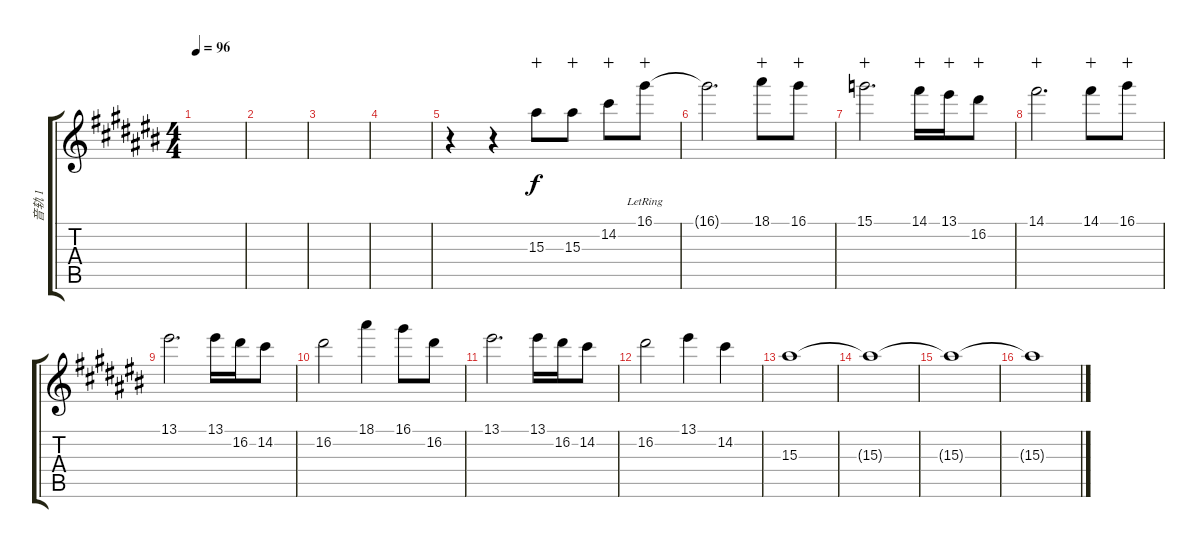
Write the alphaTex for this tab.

\track ("音轨 1" "音轨 1") {instrument distortionguitar}
\staff {score tabs}
\tuning (E4 B3 G3 D3 A2 E2) {hide}
\ts (4 4)
\tempo 96
\clef g2
\ks c#
|
|
|
|
r.4 r.4 15.3.8{wahc} 15.3.8{wahc} 14.2.8{wahc} 16.1{lr}.8{wahc} |
16.1{t}.2{d} 18.1.8{wahc} 16.1.8{wahc} |
15.1.2{d wahc} 14.1.16{wahc} 13.1.16{wahc} 16.2.8{wahc} |
14.1.2{d wahc} 14.1.8{wahc} 16.1.8{wahc} |
13.1.2{d} 13.1.16 16.2.16 14.2.8 |
16.2.2 18.1.4 16.1.8 16.2.8 |
13.1.2{d} 13.1.16 16.2.16 14.2.8 |
16.2.2 13.1.4 14.2.4 |
15.3.1 |
15.3{t}.1 |
15.3{t}.1 |
15.3{t}.1
